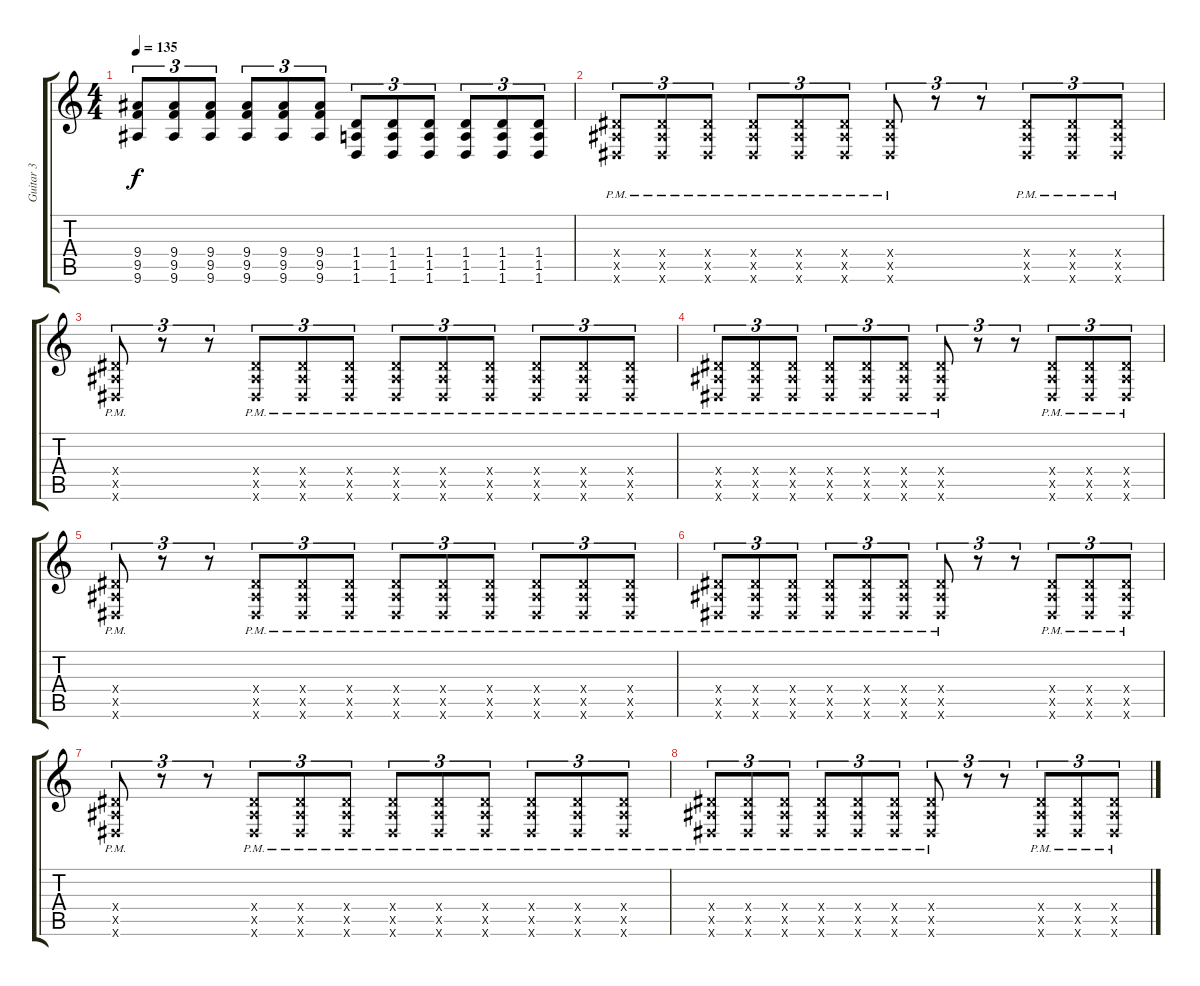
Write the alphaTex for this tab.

\track ("Guitar 3" "Guitar 3") {instrument overdrivenguitar}
\staff {score tabs}
\tuning (Eb4 Bb3 Gb3 Db3 Ab2 Db2) {hide}
\ts (4 4)
\tempo 135
\clef g2
\ks c
(9.4 9.5 9.6).8{tu (3 2) dy f} (9.4 9.5 9.6).8{tu (3 2)} (9.4 9.5 9.6).8{tu (3 2)} (9.4 9.5 9.6).8{tu (3 2)} (9.4 9.5 9.6).8{tu (3 2)} (9.4 9.5 9.6).8{tu (3 2)} (1.4 1.5 1.6).8{tu (3 2)} (1.4 1.5 1.6).8{tu (3 2)} (1.4 1.5 1.6).8{tu (3 2)} (1.4 1.5 1.6).8{tu (3 2)} (1.4 1.5 1.6).8{tu (3 2)} (1.4 1.5 1.6).8{tu (3 2)} |
(2.4{pm x} 2.5{pm x} 2.6{pm x}).8{tu (3 2)} (2.4{pm x} 2.5{pm x} 2.6{pm x}).8{tu (3 2)} (2.4{pm x} 2.5{pm x} 2.6{pm x}).8{tu (3 2)} (2.4{pm x} 2.5{pm x} 2.6{pm x}).8{tu (3 2)} (2.4{pm x} 2.5{pm x} 2.6{pm x}).8{tu (3 2)} (2.4{pm x} 2.5{pm x} 2.6{pm x}).8{tu (3 2)} (2.4{pm x} 2.5{pm x} 2.6{pm x}).8{tu (3 2)} r.8{tu (3 2)} r.8{tu (3 2)} (2.4{pm x} 2.5{pm x} 2.6{pm x}).8{tu (3 2)} (2.4{pm x} 2.5{pm x} 2.6{pm x}).8{tu (3 2)} (2.4{pm x} 2.5{pm x} 2.6{pm x}).8{tu (3 2)} |
(2.4{pm x} 2.5{pm x} 2.6{pm x}).8{tu (3 2)} r.8{tu (3 2)} r.8{tu (3 2)} (2.4{pm x} 2.5{pm x} 2.6{pm x}).8{tu (3 2)} (2.4{pm x} 2.5{pm x} 2.6{pm x}).8{tu (3 2)} (2.4{pm x} 2.5{pm x} 2.6{pm x}).8{tu (3 2)} (2.4{pm x} 2.5{pm x} 2.6{pm x}).8{tu (3 2)} (2.4{pm x} 2.5{pm x} 2.6{pm x}).8{tu (3 2)} (2.4{pm x} 2.5{pm x} 2.6{pm x}).8{tu (3 2)} (2.4{pm x} 2.5{pm x} 2.6{pm x}).8{tu (3 2)} (2.4{pm x} 2.5{pm x} 2.6{pm x}).8{tu (3 2)} (2.4{pm x} 2.5{pm x} 2.6{pm x}).8{tu (3 2)} |
(2.4{pm x} 2.5{pm x} 2.6{pm x}).8{tu (3 2)} (2.4{pm x} 2.5{pm x} 2.6{pm x}).8{tu (3 2)} (2.4{pm x} 2.5{pm x} 2.6{pm x}).8{tu (3 2)} (2.4{pm x} 2.5{pm x} 2.6{pm x}).8{tu (3 2)} (2.4{pm x} 2.5{pm x} 2.6{pm x}).8{tu (3 2)} (2.4{pm x} 2.5{pm x} 2.6{pm x}).8{tu (3 2)} (2.4{pm x} 2.5{pm x} 2.6{pm x}).8{tu (3 2)} r.8{tu (3 2)} r.8{tu (3 2)} (2.4{pm x} 2.5{pm x} 2.6{pm x}).8{tu (3 2)} (2.4{pm x} 2.5{pm x} 2.6{pm x}).8{tu (3 2)} (2.4{pm x} 2.5{pm x} 2.6{pm x}).8{tu (3 2)} |
(2.4{pm x} 2.5{pm x} 2.6{pm x}).8{tu (3 2)} r.8{tu (3 2)} r.8{tu (3 2)} (2.4{pm x} 2.5{pm x} 2.6{pm x}).8{tu (3 2)} (2.4{pm x} 2.5{pm x} 2.6{pm x}).8{tu (3 2)} (2.4{pm x} 2.5{pm x} 2.6{pm x}).8{tu (3 2)} (2.4{pm x} 2.5{pm x} 2.6{pm x}).8{tu (3 2)} (2.4{pm x} 2.5{pm x} 2.6{pm x}).8{tu (3 2)} (2.4{pm x} 2.5{pm x} 2.6{pm x}).8{tu (3 2)} (2.4{pm x} 2.5{pm x} 2.6{pm x}).8{tu (3 2)} (2.4{pm x} 2.5{pm x} 2.6{pm x}).8{tu (3 2)} (2.4{pm x} 2.5{pm x} 2.6{pm x}).8{tu (3 2)} |
(2.4{pm x} 2.5{pm x} 2.6{pm x}).8{tu (3 2)} (2.4{pm x} 2.5{pm x} 2.6{pm x}).8{tu (3 2)} (2.4{pm x} 2.5{pm x} 2.6{pm x}).8{tu (3 2)} (2.4{pm x} 2.5{pm x} 2.6{pm x}).8{tu (3 2)} (2.4{pm x} 2.5{pm x} 2.6{pm x}).8{tu (3 2)} (2.4{pm x} 2.5{pm x} 2.6{pm x}).8{tu (3 2)} (2.4{pm x} 2.5{pm x} 2.6{pm x}).8{tu (3 2)} r.8{tu (3 2)} r.8{tu (3 2)} (2.4{pm x} 2.5{pm x} 2.6{pm x}).8{tu (3 2)} (2.4{pm x} 2.5{pm x} 2.6{pm x}).8{tu (3 2)} (2.4{pm x} 2.5{pm x} 2.6{pm x}).8{tu (3 2)} |
(2.4{pm x} 2.5{pm x} 2.6{pm x}).8{tu (3 2)} r.8{tu (3 2)} r.8{tu (3 2)} (2.4{pm x} 2.5{pm x} 2.6{pm x}).8{tu (3 2)} (2.4{pm x} 2.5{pm x} 2.6{pm x}).8{tu (3 2)} (2.4{pm x} 2.5{pm x} 2.6{pm x}).8{tu (3 2)} (2.4{pm x} 2.5{pm x} 2.6{pm x}).8{tu (3 2)} (2.4{pm x} 2.5{pm x} 2.6{pm x}).8{tu (3 2)} (2.4{pm x} 2.5{pm x} 2.6{pm x}).8{tu (3 2)} (2.4{pm x} 2.5{pm x} 2.6{pm x}).8{tu (3 2)} (2.4{pm x} 2.5{pm x} 2.6{pm x}).8{tu (3 2)} (2.4{pm x} 2.5{pm x} 2.6{pm x}).8{tu (3 2)} |
(2.4{pm x} 2.5{pm x} 2.6{pm x}).8{tu (3 2)} (2.4{pm x} 2.5{pm x} 2.6{pm x}).8{tu (3 2)} (2.4{pm x} 2.5{pm x} 2.6{pm x}).8{tu (3 2)} (2.4{pm x} 2.5{pm x} 2.6{pm x}).8{tu (3 2)} (2.4{pm x} 2.5{pm x} 2.6{pm x}).8{tu (3 2)} (2.4{pm x} 2.5{pm x} 2.6{pm x}).8{tu (3 2)} (2.4{pm x} 2.5{pm x} 2.6{pm x}).8{tu (3 2)} r.8{tu (3 2)} r.8{tu (3 2)} (2.4{pm x} 2.5{pm x} 2.6{pm x}).8{tu (3 2)} (2.4{pm x} 2.5{pm x} 2.6{pm x}).8{tu (3 2)} (2.4{pm x} 2.5{pm x} 2.6{pm x}).8{tu (3 2)}
